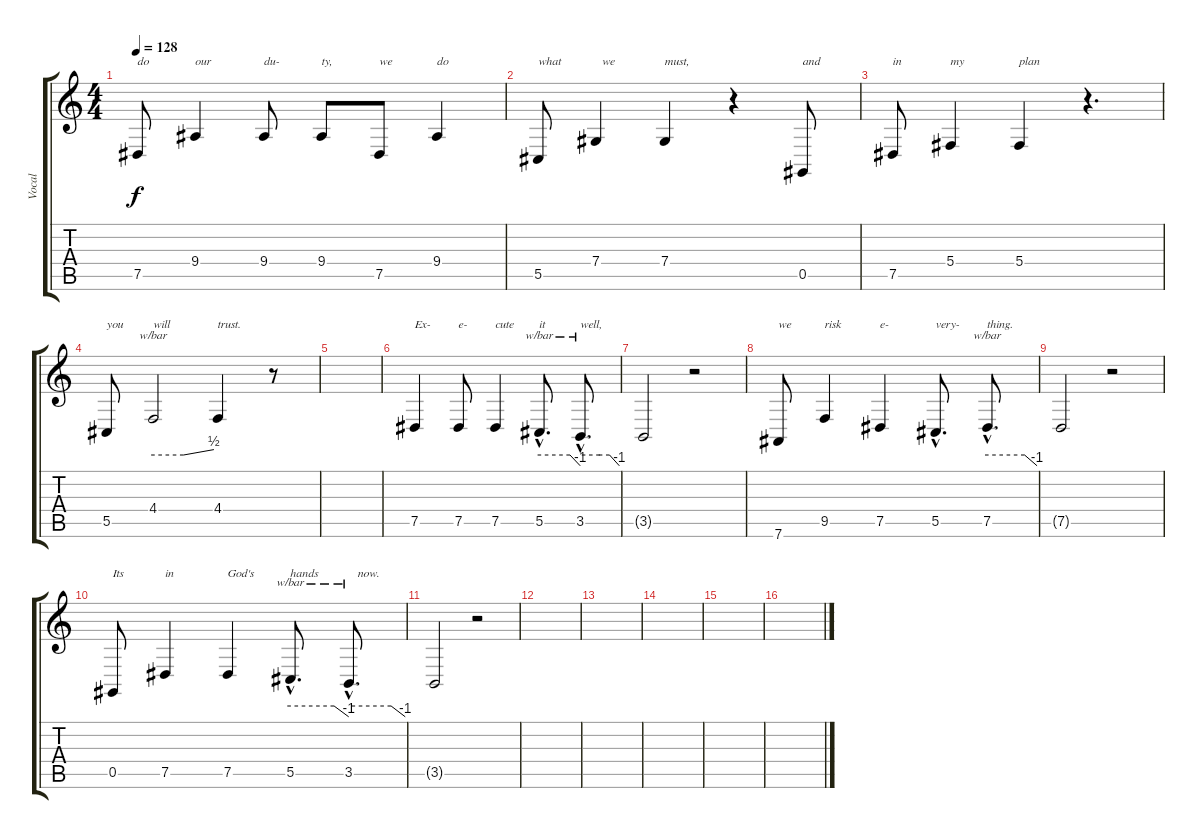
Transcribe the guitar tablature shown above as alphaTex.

\track ("Vocal" "Vocal") {instrument violin}
\staff {score tabs}
\tuning (Eb4 Bb3 Gb3 Db3 Ab2 Eb2) {hide}
\ts (4 4)
\tempo 128
\clef g2
\ks c
7.5.8{txt "do" dy f} 9.4.4{txt "our"} 9.4.8{txt "du-"} 9.4.8{txt "ty,"} 7.5.8{txt "we"} 9.4.4{txt "do"} |
5.5.8{txt "what"} 7.4.4{txt "  we"} 7.4.4{txt "must,"} r.4 0.5.8{txt "and"} |
7.5.8{txt "in"} 5.4.4{txt "my"} 5.4.4{txt "plan"} r.4{d} |
5.5.8{txt "you"} 4.4.2{tbe (custom default 0 0 30 0 60 2) txt "will"} 4.4.4{txt "trust."} r.8 |
|
7.5.4{txt "Ex-"} 7.5.8{txt "e-"} 7.5.4{txt "cute"} 5.5{hac}.8{d tbe (custom default 0 0 45 0 60 -4) txt "it"} 3.5{hac}.8{d tbe (custom default 0 0 30 0 45 0 60 -4) txt "well,"} |
3.5{t}.2 r.2 |
7.6.8{txt "we"} 9.5.4{txt "risk"} 7.5.4{txt "e-"} 5.5{hac}.8{d txt "very-"} 7.5{hac}.8{d tbe (custom default 0 0 45 0 60 -4) txt "thing."} |
7.5{t}.2 r.2 |
0.5.8{txt "Its"} 7.5.4{txt "in"} 7.5.4{txt "God's"} 5.5{hac}.8{d tbe (custom default 0 0 45 0 60 -4) txt "hands"} 3.5{hac}.8{d tbe (custom default 0 0 45 0 60 -4) txt "   now."} |
3.5{t}.2 r.2 |
|
|
|
|
\section ("" "")
